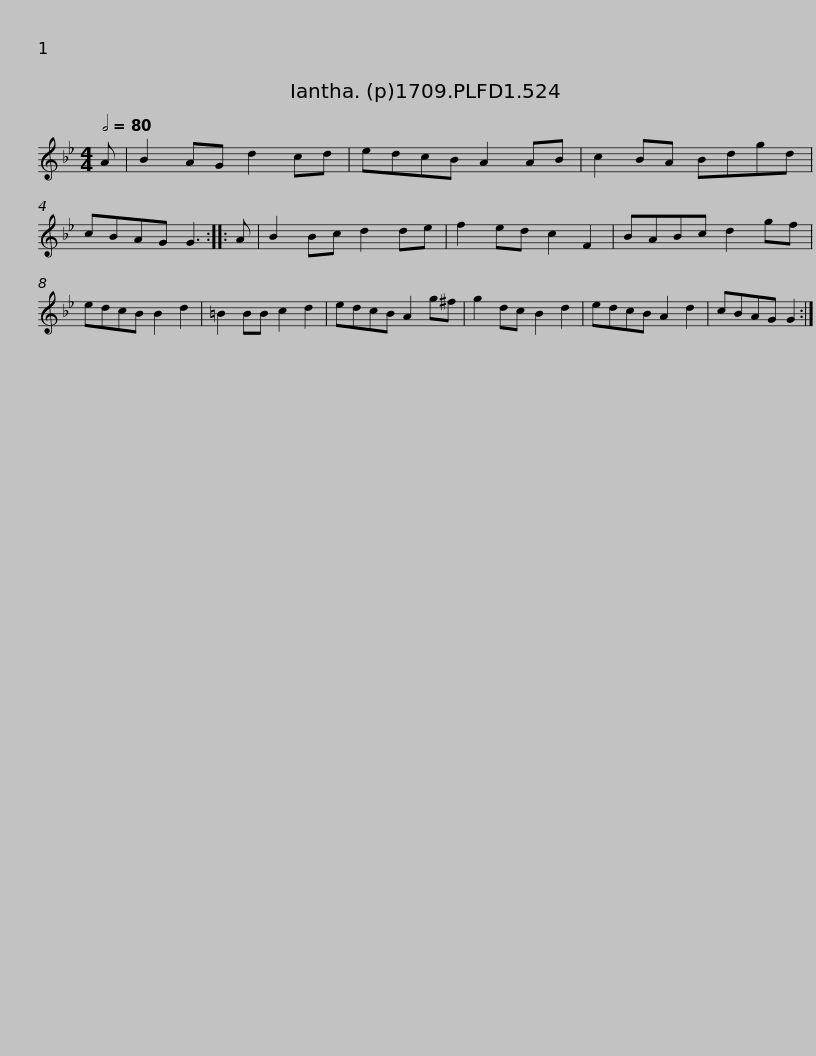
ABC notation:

X:1
L:1/8
Q:1/2=80
M:4/4
I:linebreak $
K:Gmin
V:1 treble
V:1
 A | B2 AG d2 cd | edcB A2 AB | c2 BA Bdgd | cBAG G3 :: %5
 A | B2 Bc d2 de | f2 ed c2 F2 |$ BABc d2 gf | edcB B2 d2 | %10
 =B2 BB c2 d2 | edcB A2 g^f | g2 dc B2 d2 | edcB A2 d2 | cBAG G2 :| %15
